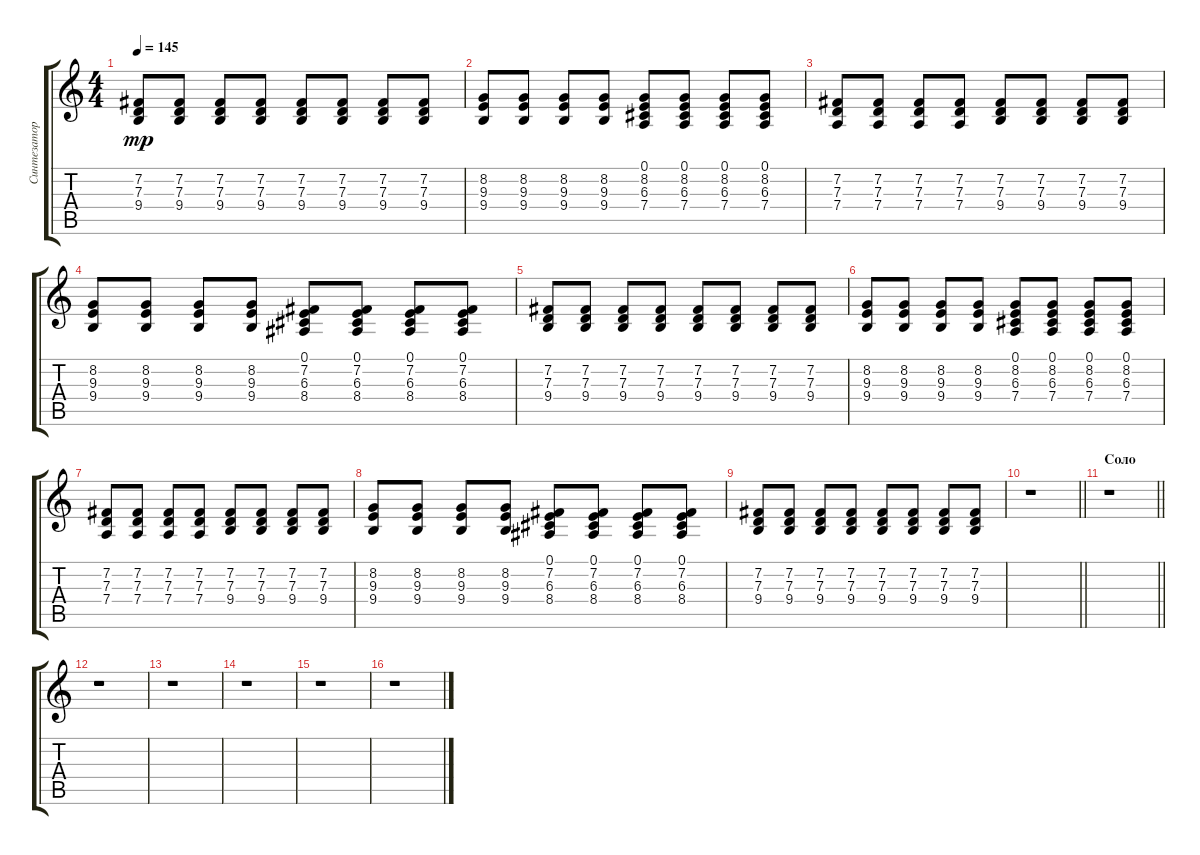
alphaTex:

\track ("Синтезатор" "Синтезатор") {instrument acousticgrandpiano}
\staff {score tabs}
\tuning (E4 B3 G3 D3 A2 E2) {hide}
\ts (4 4)
\tempo 145
\clef g2
\ks c
(7.2 7.3 9.4).8{dy mp} (7.2 7.3 9.4).8 (7.2 7.3 9.4).8 (7.2 7.3 9.4).8 (7.2 7.3 9.4).8 (7.2 7.3 9.4).8 (7.2 7.3 9.4).8 (7.2 7.3 9.4).8 |
(8.2 9.3 9.4).8 (8.2 9.3 9.4).8 (8.2 9.3 9.4).8 (8.2 9.3 9.4).8 (0.1 8.2 6.3 7.4).8 (0.1 8.2 6.3 7.4).8 (0.1 8.2 6.3 7.4).8 (0.1 8.2 6.3 7.4).8 |
(7.2 7.3 7.4).8 (7.2 7.3 7.4).8 (7.2 7.3 7.4).8 (7.2 7.3 7.4).8 (7.2 7.3 9.4).8 (7.2 7.3 9.4).8 (7.2 7.3 9.4).8 (7.2 7.3 9.4).8 |
(8.2 9.3 9.4).8 (8.2 9.3 9.4).8 (8.2 9.3 9.4).8 (8.2 9.3 9.4).8 (0.1 7.2 6.3 8.4).8 (0.1 7.2 6.3 8.4).8 (0.1 7.2 6.3 8.4).8 (0.1 7.2 6.3 8.4).8 |
(7.2 7.3 9.4).8 (7.2 7.3 9.4).8 (7.2 7.3 9.4).8 (7.2 7.3 9.4).8 (7.2 7.3 9.4).8 (7.2 7.3 9.4).8 (7.2 7.3 9.4).8 (7.2 7.3 9.4).8 |
(8.2 9.3 9.4).8 (8.2 9.3 9.4).8 (8.2 9.3 9.4).8 (8.2 9.3 9.4).8 (0.1 8.2 6.3 7.4).8 (0.1 8.2 6.3 7.4).8 (0.1 8.2 6.3 7.4).8 (0.1 8.2 6.3 7.4).8 |
(7.2 7.3 7.4).8 (7.2 7.3 7.4).8 (7.2 7.3 7.4).8 (7.2 7.3 7.4).8 (7.2 7.3 9.4).8 (7.2 7.3 9.4).8 (7.2 7.3 9.4).8 (7.2 7.3 9.4).8 |
(8.2 9.3 9.4).8 (8.2 9.3 9.4).8 (8.2 9.3 9.4).8 (8.2 9.3 9.4).8 (0.1 7.2 6.3 8.4).8 (0.1 7.2 6.3 8.4).8 (0.1 7.2 6.3 8.4).8 (0.1 7.2 6.3 8.4).8 |
(7.2 7.3 9.4).8 (7.2 7.3 9.4).8 (7.2 7.3 9.4).8 (7.2 7.3 9.4).8 (7.2 7.3 9.4).8 (7.2 7.3 9.4).8 (7.2 7.3 9.4).8 (7.2 7.3 9.4).8 |
\barLineRight lightlight
r.1 |
\section ("" "Соло")
\barLineRight lightlight
r.1 |
r.1 |
r.1 |
r.1 |
r.1 |
r.1
